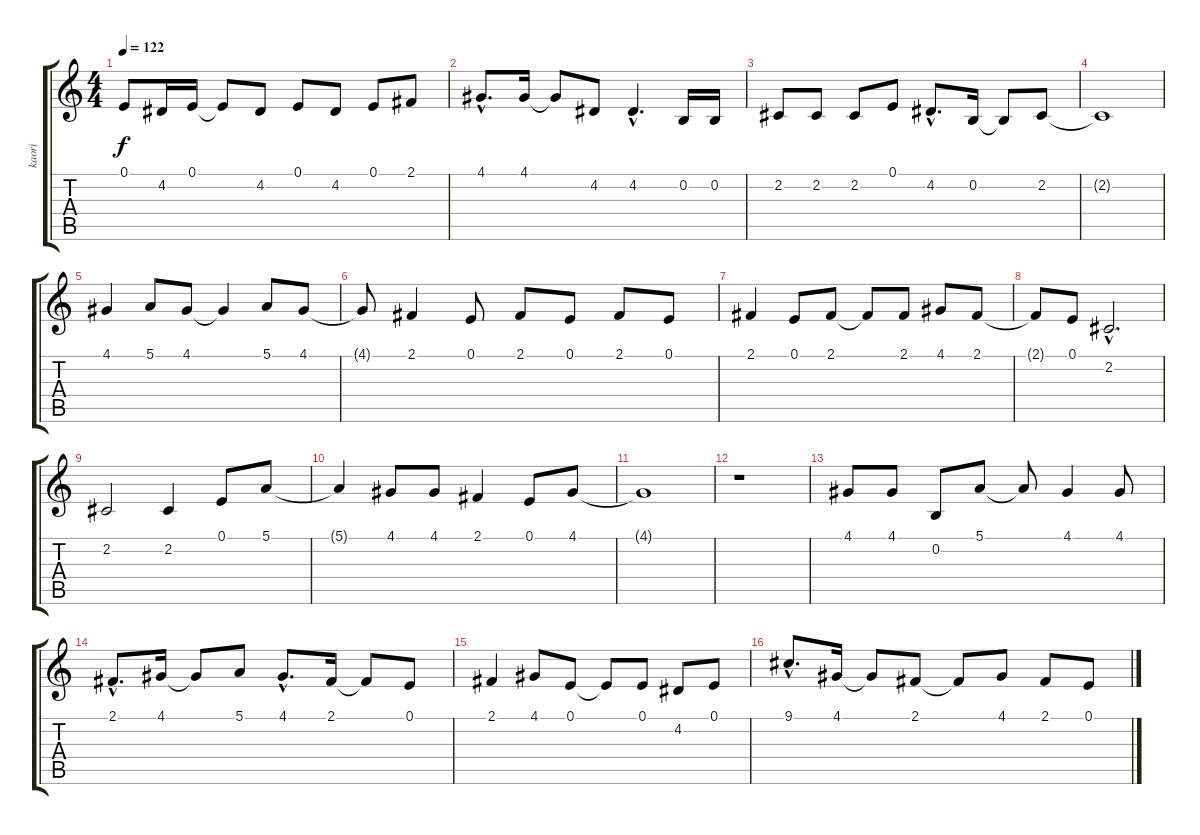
\track ("kaori" "kaori") {instrument lead2sawtooth}
\staff {score tabs}
\tuning (E4 B3 G3 D3 A2 E2) {hide}
\ts (4 4)
\tempo 122
\clef g2
\ks c
0.1.8{dy f} 4.2.16 0.1.16 0.1{t}.8 4.2.8 0.1.8 4.2.8 0.1.8 2.1.8 |
4.1{hac}.8{d} 4.1.16 4.1{t}.8 4.2.8 4.2{hac}.4{d} 0.2.16 0.2.16 |
2.2.8 2.2.8 2.2.8 0.1.8 4.2{hac}.8{d} 0.2.16 0.2{t}.8 2.2.8 |
2.2{t}.1 |
4.1.4 5.1.8 4.1.8 4.1{t}.4 5.1.8 4.1.8 |
4.1{t}.8 2.1.4 0.1.8 2.1.8 0.1.8 2.1.8 0.1.8 |
2.1.4 0.1.8 2.1.8 2.1{t}.8 2.1.8 4.1.8 2.1.8 |
2.1{t}.8 0.1.8 2.2{hac}.2{d} |
2.2.2 2.2.4 0.1.8 5.1.8 |
5.1{t}.4 4.1.8 4.1.8 2.1.4 0.1.8 4.1.8 |
4.1{t}.1 |
r.1 |
4.1.8 4.1.8 0.2.8 5.1.8 5.1{t}.8 4.1.4 4.1.8 |
2.1{hac}.8{d} 4.1.16 4.1{t}.8 5.1.8 4.1{hac}.8{d} 2.1.16 2.1{t}.8 0.1.8 |
2.1.4 4.1.8 0.1.8 0.1{t}.8 0.1.8 4.2.8 0.1.8 |
9.1{hac}.8{d} 4.1.16 4.1{t}.8 2.1.8 2.1{t}.8 4.1.8 2.1.8 0.1.8
